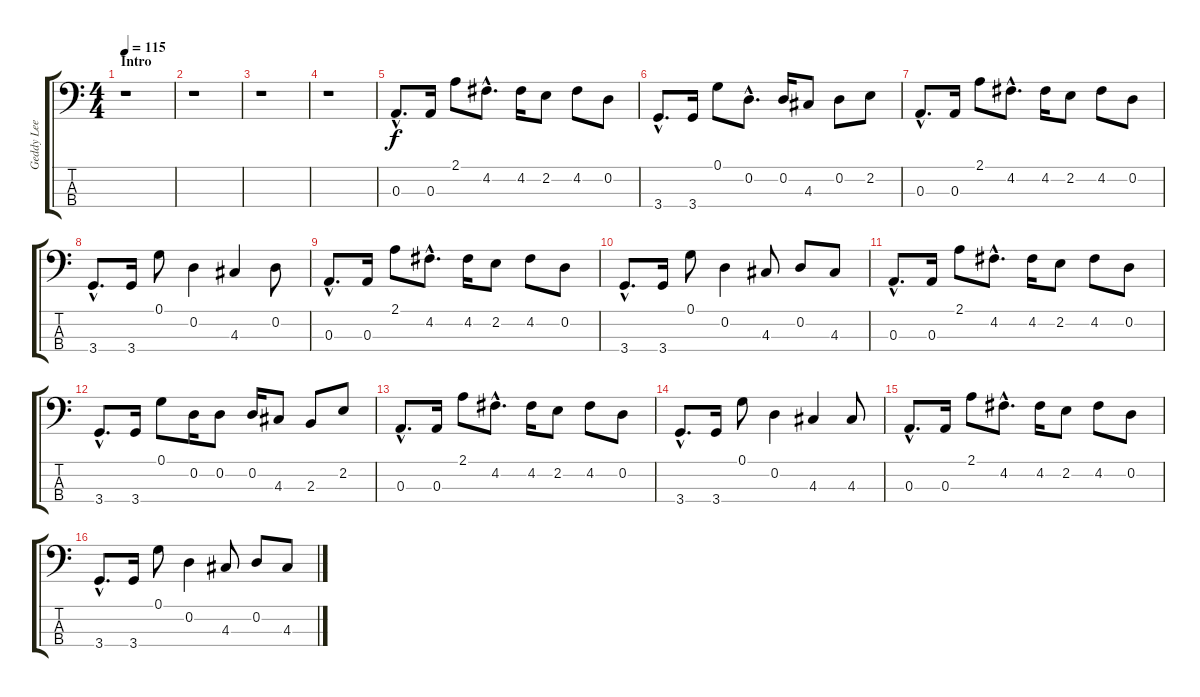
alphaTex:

\track ("Geddy Lee - Bass" "Geddy Lee ") {instrument electricbassfinger}
\staff {score tabs}
\tuning (G2 D2 A1 E1) {hide}
\ts (4 4)
\section ("" "Intro")
\tempo 115
\clef f4
\ks c
r.1{dy f instrument electricbassfinger} |
r.1 |
r.1 |
r.1{volume 6} |
0.3{hac}.8{d volume 15} 0.3.16 2.1.8 4.2{hac}.8{d} 4.2.16 2.2.8 4.2.8 0.2.8 |
3.4{hac}.8{d} 3.4.16 0.1.8 0.2{hac}.8{d} 0.2.16 4.3.8 0.2.8 2.2.8 |
0.3{hac}.8{d} 0.3.16 2.1.8 4.2{hac}.8{d} 4.2.16 2.2.8 4.2.8 0.2.8 |
3.4{hac}.8{d} 3.4.16 0.1.8 0.2.4 4.3.4 0.2.8 |
0.3{hac}.8{d} 0.3.16 2.1.8 4.2{hac}.8{d} 4.2.16 2.2.8 4.2.8 0.2.8 |
3.4{hac}.8{d} 3.4.16 0.1.8 0.2.4 4.3.8 0.2.8 4.3.8 |
0.3{hac}.8{d} 0.3.16 2.1.8 4.2{hac}.8{d} 4.2.16 2.2.8 4.2.8 0.2.8 |
3.4{hac}.8{d} 3.4.16 0.1.8 0.2.16 0.2.8 0.2.16 4.3.8 2.3.8 2.2.8 |
0.3{hac}.8{d} 0.3.16 2.1.8 4.2{hac}.8{d} 4.2.16 2.2.8 4.2.8 0.2.8 |
3.4{hac}.8{d} 3.4.16 0.1.8 0.2.4 4.3.4 4.3.8 |
0.3{hac}.8{d} 0.3.16 2.1.8 4.2{hac}.8{d} 4.2.16 2.2.8 4.2.8 0.2.8 |
3.4{hac}.8{d} 3.4.16 0.1.8 0.2.4 4.3.8 0.2.8 4.3.8
